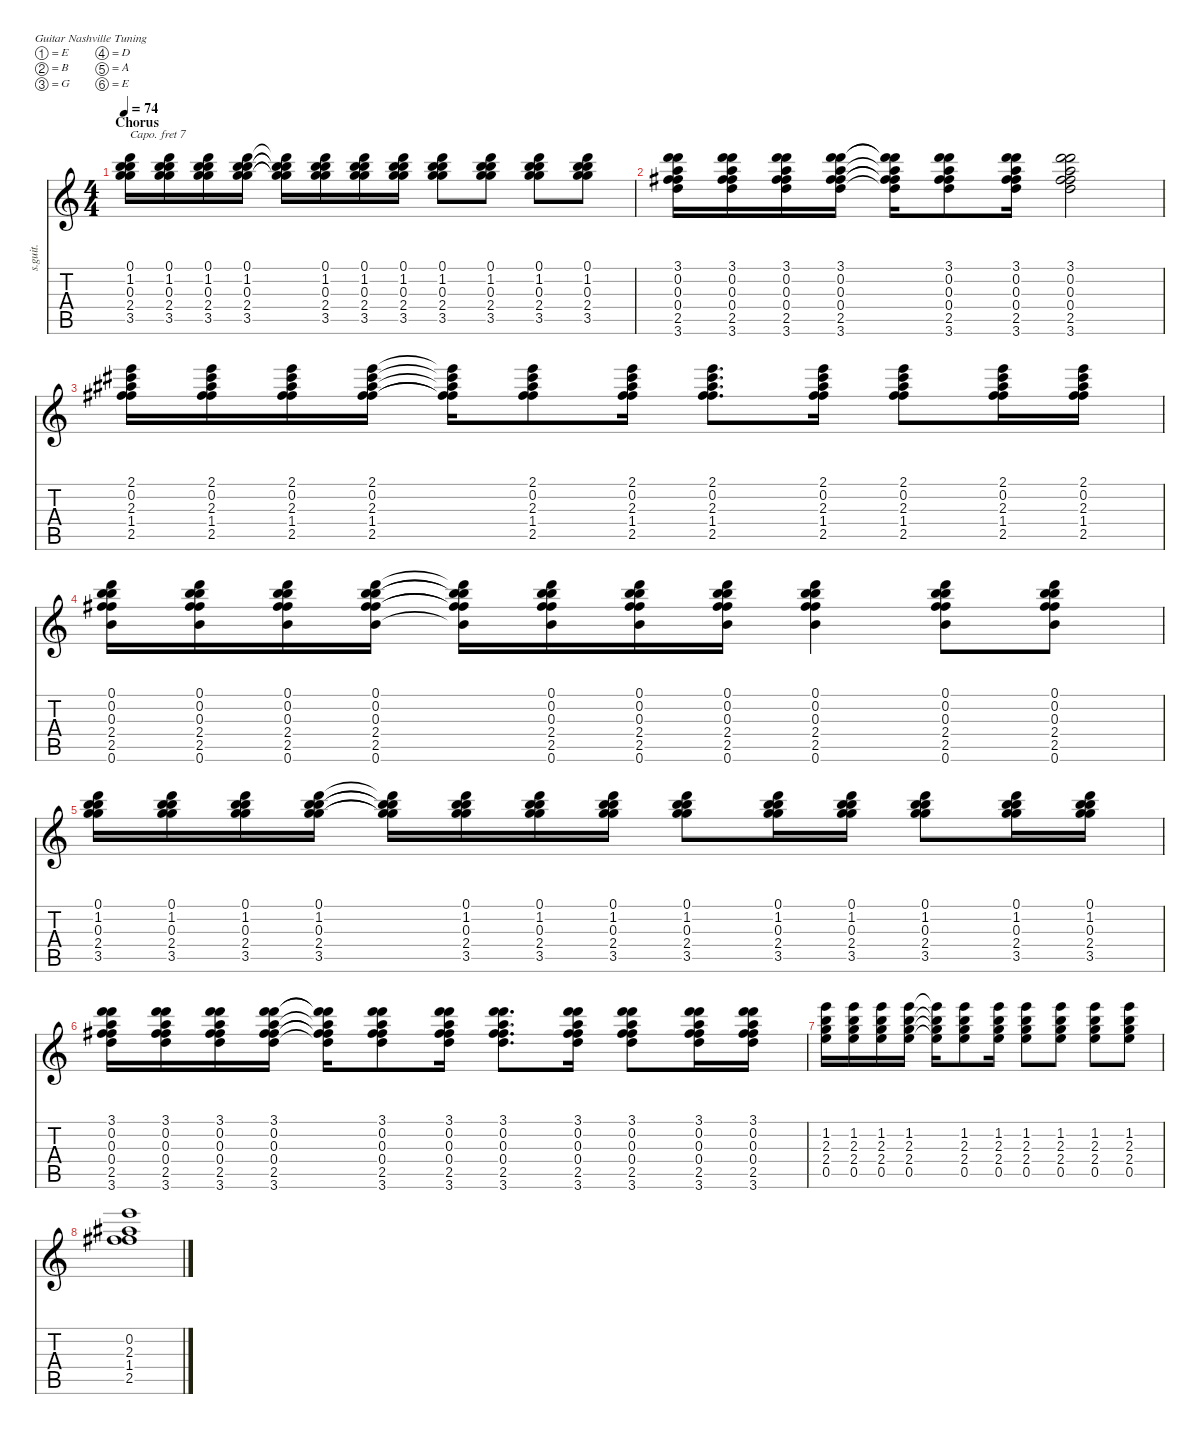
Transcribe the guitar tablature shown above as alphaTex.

\defaultSystemsLayout 4
\hideDynamics
\bracketExtendMode nobrackets
\track ("Glen Frey - 12 String Guitar" "s.guit.") {instrument acousticguitarsteel}
\staff {score tabs}
\capo 7
\tuning (E4 B3 G4 D4 A3 E3)
\ts (4 4)
\section ("" "Chorus")
\tempo 74
\clef g2
\ks c
(0.1 1.2 0.3 2.4 3.5).16{lyrics (0 "") lyrics (1 "") lyrics (2 "") lyrics (3 "") lyrics (4 "") dy f} (0.1 1.2 0.3 2.4 3.5).16{lyrics (0 "") lyrics (1 "") lyrics (2 "") lyrics (3 "") lyrics (4 "")} (0.1 1.2 0.3 2.4 3.5).16{lyrics (0 "") lyrics (1 "") lyrics (2 "") lyrics (3 "") lyrics (4 "")} (0.1 1.2 0.3 2.4 3.5).16{lyrics (0 "") lyrics (1 "") lyrics (2 "") lyrics (3 "") lyrics (4 "")} (0.1{t} 1.2{t} 0.3{t} 2.4{t} 3.5{t}).16{lyrics (0 "") lyrics (1 "") lyrics (2 "") lyrics (3 "") lyrics (4 "")} (0.1 1.2 0.3 2.4 3.5).16{lyrics (0 "") lyrics (1 "") lyrics (2 "") lyrics (3 "") lyrics (4 "")} (0.1 1.2 0.3 2.4 3.5).16{lyrics (0 "") lyrics (1 "") lyrics (2 "") lyrics (3 "") lyrics (4 "")} (0.1 1.2 0.3 2.4 3.5).16{lyrics (0 "") lyrics (1 "") lyrics (2 "") lyrics (3 "") lyrics (4 "")} (0.1 1.2 0.3 2.4 3.5).8{lyrics (0 "") lyrics (1 "") lyrics (2 "") lyrics (3 "") lyrics (4 "")} (0.1 1.2 0.3 2.4 3.5).8{lyrics (0 "") lyrics (1 "") lyrics (2 "") lyrics (3 "") lyrics (4 "")} (0.1 1.2 0.3 2.4 3.5).8{lyrics (0 "") lyrics (1 "") lyrics (2 "") lyrics (3 "") lyrics (4 "")} (0.1 1.2 0.3 2.4 3.5).8{lyrics (0 "") lyrics (1 "") lyrics (2 "") lyrics (3 "") lyrics (4 "")} |
(3.1 0.2 0.3 0.4 2.5 3.6).16{lyrics (0 "") lyrics (1 "") lyrics (2 "") lyrics (3 "") lyrics (4 "")} (3.1 0.2 0.3 0.4 2.5 3.6).16{lyrics (0 "") lyrics (1 "") lyrics (2 "") lyrics (3 "") lyrics (4 "")} (3.1 0.2 0.3 0.4 2.5 3.6).16{lyrics (0 "") lyrics (1 "") lyrics (2 "") lyrics (3 "") lyrics (4 "")} (3.1 0.2 0.3 0.4 2.5 3.6).16{lyrics (0 "") lyrics (1 "") lyrics (2 "") lyrics (3 "") lyrics (4 "")} (3.1{t} 0.2{t} 0.3{t} 0.4{t} 2.5{t} 3.6{t}).16{lyrics (0 "") lyrics (1 "") lyrics (2 "") lyrics (3 "") lyrics (4 "")} (3.1 0.2 0.3 0.4 2.5 3.6).8{lyrics (0 "") lyrics (1 "") lyrics (2 "") lyrics (3 "") lyrics (4 "")} (3.1 0.2 0.3 0.4 2.5 3.6).16{lyrics (0 "") lyrics (1 "") lyrics (2 "") lyrics (3 "") lyrics (4 "")} (3.1 0.2 0.3 0.4 2.5 3.6).2{lyrics (0 "") lyrics (1 "") lyrics (2 "") lyrics (3 "") lyrics (4 "")} |
(2.1{acc #} 0.2 2.3 1.4{acc #} 2.5).16{lyrics (0 "") lyrics (1 "") lyrics (2 "") lyrics (3 "") lyrics (4 "")} (2.1{acc #} 0.2 2.3 1.4{acc #} 2.5).16{lyrics (0 "") lyrics (1 "") lyrics (2 "") lyrics (3 "") lyrics (4 "")} (2.1{acc #} 0.2 2.3 1.4{acc #} 2.5).16{lyrics (0 "") lyrics (1 "") lyrics (2 "") lyrics (3 "") lyrics (4 "")} (2.1{acc #} 0.2 2.3 1.4{acc #} 2.5).16{lyrics (0 "") lyrics (1 "") lyrics (2 "") lyrics (3 "") lyrics (4 "")} (2.1{t acc #} 0.2{t} 2.3{t} 1.4{t acc #} 2.5{t}).16{lyrics (0 "") lyrics (1 "") lyrics (2 "") lyrics (3 "") lyrics (4 "")} (2.1{acc #} 0.2 2.3 1.4{acc #} 2.5).8{lyrics (0 "") lyrics (1 "") lyrics (2 "") lyrics (3 "") lyrics (4 "")} (2.1{acc #} 0.2 2.3 1.4{acc #} 2.5).16{lyrics (0 "") lyrics (1 "") lyrics (2 "") lyrics (3 "") lyrics (4 "")} (2.1{acc #} 0.2 2.3 1.4{acc #} 2.5).8{d lyrics (0 "") lyrics (1 "") lyrics (2 "") lyrics (3 "") lyrics (4 "")} (2.1{acc #} 0.2 2.3 1.4{acc #} 2.5).16{lyrics (0 "") lyrics (1 "") lyrics (2 "") lyrics (3 "") lyrics (4 "")} (2.1{acc #} 0.2 2.3 1.4{acc #} 2.5).8{lyrics (0 "") lyrics (1 "") lyrics (2 "") lyrics (3 "") lyrics (4 "")} (2.1{acc #} 0.2 2.3 1.4{acc #} 2.5).16{lyrics (0 "") lyrics (1 "") lyrics (2 "") lyrics (3 "") lyrics (4 "")} (2.1{acc #} 0.2 2.3 1.4{acc #} 2.5).16{lyrics (0 "") lyrics (1 "") lyrics (2 "") lyrics (3 "") lyrics (4 "")} |
(0.1 0.2 0.3 2.4 2.5 0.6).16{lyrics (0 "") lyrics (1 "") lyrics (2 "") lyrics (3 "") lyrics (4 "")} (0.1 0.2 0.3 2.4 2.5 0.6).16{lyrics (0 "") lyrics (1 "") lyrics (2 "") lyrics (3 "") lyrics (4 "")} (0.1 0.2 0.3 2.4 2.5 0.6).16{lyrics (0 "") lyrics (1 "") lyrics (2 "") lyrics (3 "") lyrics (4 "")} (0.1 0.2 0.3 2.4 2.5 0.6).16{lyrics (0 "") lyrics (1 "") lyrics (2 "") lyrics (3 "") lyrics (4 "")} (0.1{t} 0.2{t} 0.3{t} 2.4{t} 2.5{t} 0.6{t}).16{lyrics (0 "") lyrics (1 "") lyrics (2 "") lyrics (3 "") lyrics (4 "")} (0.1 0.2 0.3 2.4 2.5 0.6).16{lyrics (0 "") lyrics (1 "") lyrics (2 "") lyrics (3 "") lyrics (4 "")} (0.1 0.2 0.3 2.4 2.5 0.6).16{lyrics (0 "") lyrics (1 "") lyrics (2 "") lyrics (3 "") lyrics (4 "")} (0.1 0.2 0.3 2.4 2.5 0.6).16{lyrics (0 "") lyrics (1 "") lyrics (2 "") lyrics (3 "") lyrics (4 "")} (0.1 0.2 0.3 2.4 2.5 0.6).4{lyrics (0 "") lyrics (1 "") lyrics (2 "") lyrics (3 "") lyrics (4 "")} (0.1 0.2 0.3 2.4 2.5 0.6).8{lyrics (0 "") lyrics (1 "") lyrics (2 "") lyrics (3 "") lyrics (4 "")} (0.1 0.2 0.3 2.4 2.5 0.6).8{lyrics (0 "") lyrics (1 "") lyrics (2 "") lyrics (3 "") lyrics (4 "")} |
(0.1 1.2 0.3 2.4 3.5).16{lyrics (0 "") lyrics (1 "") lyrics (2 "") lyrics (3 "") lyrics (4 "")} (0.1 1.2 0.3 2.4 3.5).16{lyrics (0 "") lyrics (1 "") lyrics (2 "") lyrics (3 "") lyrics (4 "")} (0.1 1.2 0.3 2.4 3.5).16{lyrics (0 "") lyrics (1 "") lyrics (2 "") lyrics (3 "") lyrics (4 "")} (0.1 1.2 0.3 2.4 3.5).16{lyrics (0 "") lyrics (1 "") lyrics (2 "") lyrics (3 "") lyrics (4 "")} (0.1{t} 1.2{t} 0.3{t} 2.4{t} 3.5{t}).16{lyrics (0 "") lyrics (1 "") lyrics (2 "") lyrics (3 "") lyrics (4 "")} (0.1 1.2 0.3 2.4 3.5).16{lyrics (0 "") lyrics (1 "") lyrics (2 "") lyrics (3 "") lyrics (4 "")} (0.1 1.2 0.3 2.4 3.5).16{lyrics (0 "") lyrics (1 "") lyrics (2 "") lyrics (3 "") lyrics (4 "")} (0.1 1.2 0.3 2.4 3.5).16{lyrics (0 "") lyrics (1 "") lyrics (2 "") lyrics (3 "") lyrics (4 "")} (0.1 1.2 0.3 2.4 3.5).8{lyrics (0 "") lyrics (1 "") lyrics (2 "") lyrics (3 "") lyrics (4 "")} (0.1 1.2 0.3 2.4 3.5).16{lyrics (0 "") lyrics (1 "") lyrics (2 "") lyrics (3 "") lyrics (4 "")} (0.1 1.2 0.3 2.4 3.5).16{lyrics (0 "") lyrics (1 "") lyrics (2 "") lyrics (3 "") lyrics (4 "")} (0.1 1.2 0.3 2.4 3.5).8{lyrics (0 "") lyrics (1 "") lyrics (2 "") lyrics (3 "") lyrics (4 "")} (0.1 1.2 0.3 2.4 3.5).16{lyrics (0 "") lyrics (1 "") lyrics (2 "") lyrics (3 "") lyrics (4 "")} (0.1 1.2 0.3 2.4 3.5).16{lyrics (0 "") lyrics (1 "") lyrics (2 "") lyrics (3 "") lyrics (4 "")} |
(3.1 0.2 0.3 0.4 2.5 3.6).16{lyrics (0 "") lyrics (1 "") lyrics (2 "") lyrics (3 "") lyrics (4 "")} (3.1 0.2 0.3 0.4 2.5 3.6).16{lyrics (0 "") lyrics (1 "") lyrics (2 "") lyrics (3 "") lyrics (4 "")} (3.1 0.2 0.3 0.4 2.5 3.6).16{lyrics (0 "") lyrics (1 "") lyrics (2 "") lyrics (3 "") lyrics (4 "")} (3.1 0.2 0.3 0.4 2.5 3.6).16{lyrics (0 "") lyrics (1 "") lyrics (2 "") lyrics (3 "") lyrics (4 "")} (3.1{t} 0.2{t} 0.3{t} 0.4{t} 2.5{t} 3.6{t}).16{lyrics (0 "") lyrics (1 "") lyrics (2 "") lyrics (3 "") lyrics (4 "")} (3.1 0.2 0.3 0.4 2.5 3.6).8{lyrics (0 "") lyrics (1 "") lyrics (2 "") lyrics (3 "") lyrics (4 "")} (3.1 0.2 0.3 0.4 2.5 3.6).16{lyrics (0 "") lyrics (1 "") lyrics (2 "") lyrics (3 "") lyrics (4 "")} (3.1 0.2 0.3 0.4 2.5 3.6).8{d lyrics (0 "") lyrics (1 "") lyrics (2 "") lyrics (3 "") lyrics (4 "")} (3.1 0.2 0.3 0.4 2.5 3.6).16{lyrics (0 "") lyrics (1 "") lyrics (2 "") lyrics (3 "") lyrics (4 "")} (3.1 0.2 0.3 0.4 2.5 3.6).8{lyrics (0 "") lyrics (1 "") lyrics (2 "") lyrics (3 "") lyrics (4 "")} (3.1 0.2 0.3 0.4 2.5 3.6).16{lyrics (0 "") lyrics (1 "") lyrics (2 "") lyrics (3 "") lyrics (4 "")} (3.1 0.2 0.3 0.4 2.5 3.6).16{lyrics (0 "") lyrics (1 "") lyrics (2 "") lyrics (3 "") lyrics (4 "")} |
(1.2 2.3 2.4 0.5).16{lyrics (0 "") lyrics (1 "") lyrics (2 "") lyrics (3 "") lyrics (4 "")} (1.2 2.3 2.4 0.5).16{lyrics (0 "") lyrics (1 "") lyrics (2 "") lyrics (3 "") lyrics (4 "")} (1.2 2.3 2.4 0.5).16{lyrics (0 "") lyrics (1 "") lyrics (2 "") lyrics (3 "") lyrics (4 "")} (1.2 2.3 2.4 0.5).16{lyrics (0 "") lyrics (1 "") lyrics (2 "") lyrics (3 "") lyrics (4 "")} (1.2{t} 2.3{t} 2.4{t} 0.5{t}).16{lyrics (0 "") lyrics (1 "") lyrics (2 "") lyrics (3 "") lyrics (4 "")} (1.2 2.3 2.4 0.5).8{lyrics (0 "") lyrics (1 "") lyrics (2 "") lyrics (3 "") lyrics (4 "")} (1.2 2.3 2.4 0.5).16{lyrics (0 "") lyrics (1 "") lyrics (2 "") lyrics (3 "") lyrics (4 "")} (1.2 2.3 2.4 0.5).8{lyrics (0 "") lyrics (1 "") lyrics (2 "") lyrics (3 "") lyrics (4 "")} (1.2 2.3 2.4 0.5).8{lyrics (0 "") lyrics (1 "") lyrics (2 "") lyrics (3 "") lyrics (4 "")} (1.2 2.3 2.4 0.5).8{lyrics (0 "") lyrics (1 "") lyrics (2 "") lyrics (3 "") lyrics (4 "")} (1.2 2.3 2.4 0.5).8{lyrics (0 "") lyrics (1 "") lyrics (2 "") lyrics (3 "") lyrics (4 "")} |
(0.2 2.3 1.4{acc #} 2.5).1{lyrics (0 "") lyrics (1 "") lyrics (2 "") lyrics (3 "") lyrics (4 "")}
